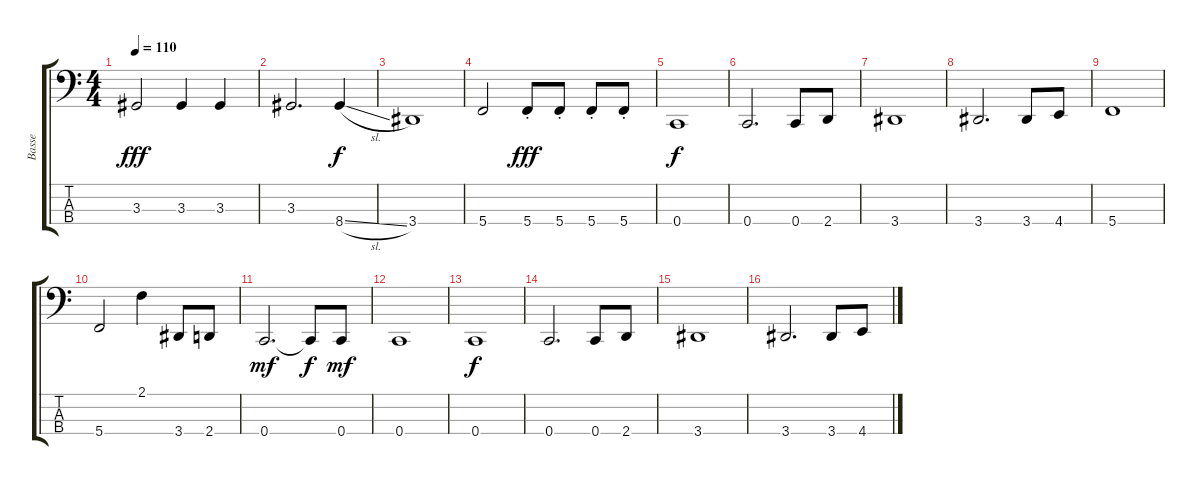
\track ("Basse" "Basse") {instrument electricbassfinger}
\staff {score tabs}
\tuning (Eb2 Bb1 F1 C1) {hide}
\ts (4 4)
\tempo 110
\clef f4
\ks c
3.3.2{dy fff} 3.3.4 3.3.4 |
3.3.2{d} 8.4{sl}.4{dy f} |
3.4.1 |
5.4.2 5.4{st}.8{dy fff} 5.4{st}.8 5.4{st}.8 5.4{st}.8 |
0.4.1{dy f} |
0.4.2{d} 0.4.8 2.4.8 |
3.4.1 |
3.4.2{d} 3.4.8 4.4.8 |
5.4.1 |
5.4.2 2.1.4 3.4.8 2.4.8 |
0.4.2{d dy mf} 0.4{t}.8{dy f} 0.4.8{dy mf} |
0.4.1 |
0.4.1{dy f} |
0.4.2{d} 0.4.8 2.4.8 |
3.4.1 |
3.4.2{d} 3.4.8 4.4.8
